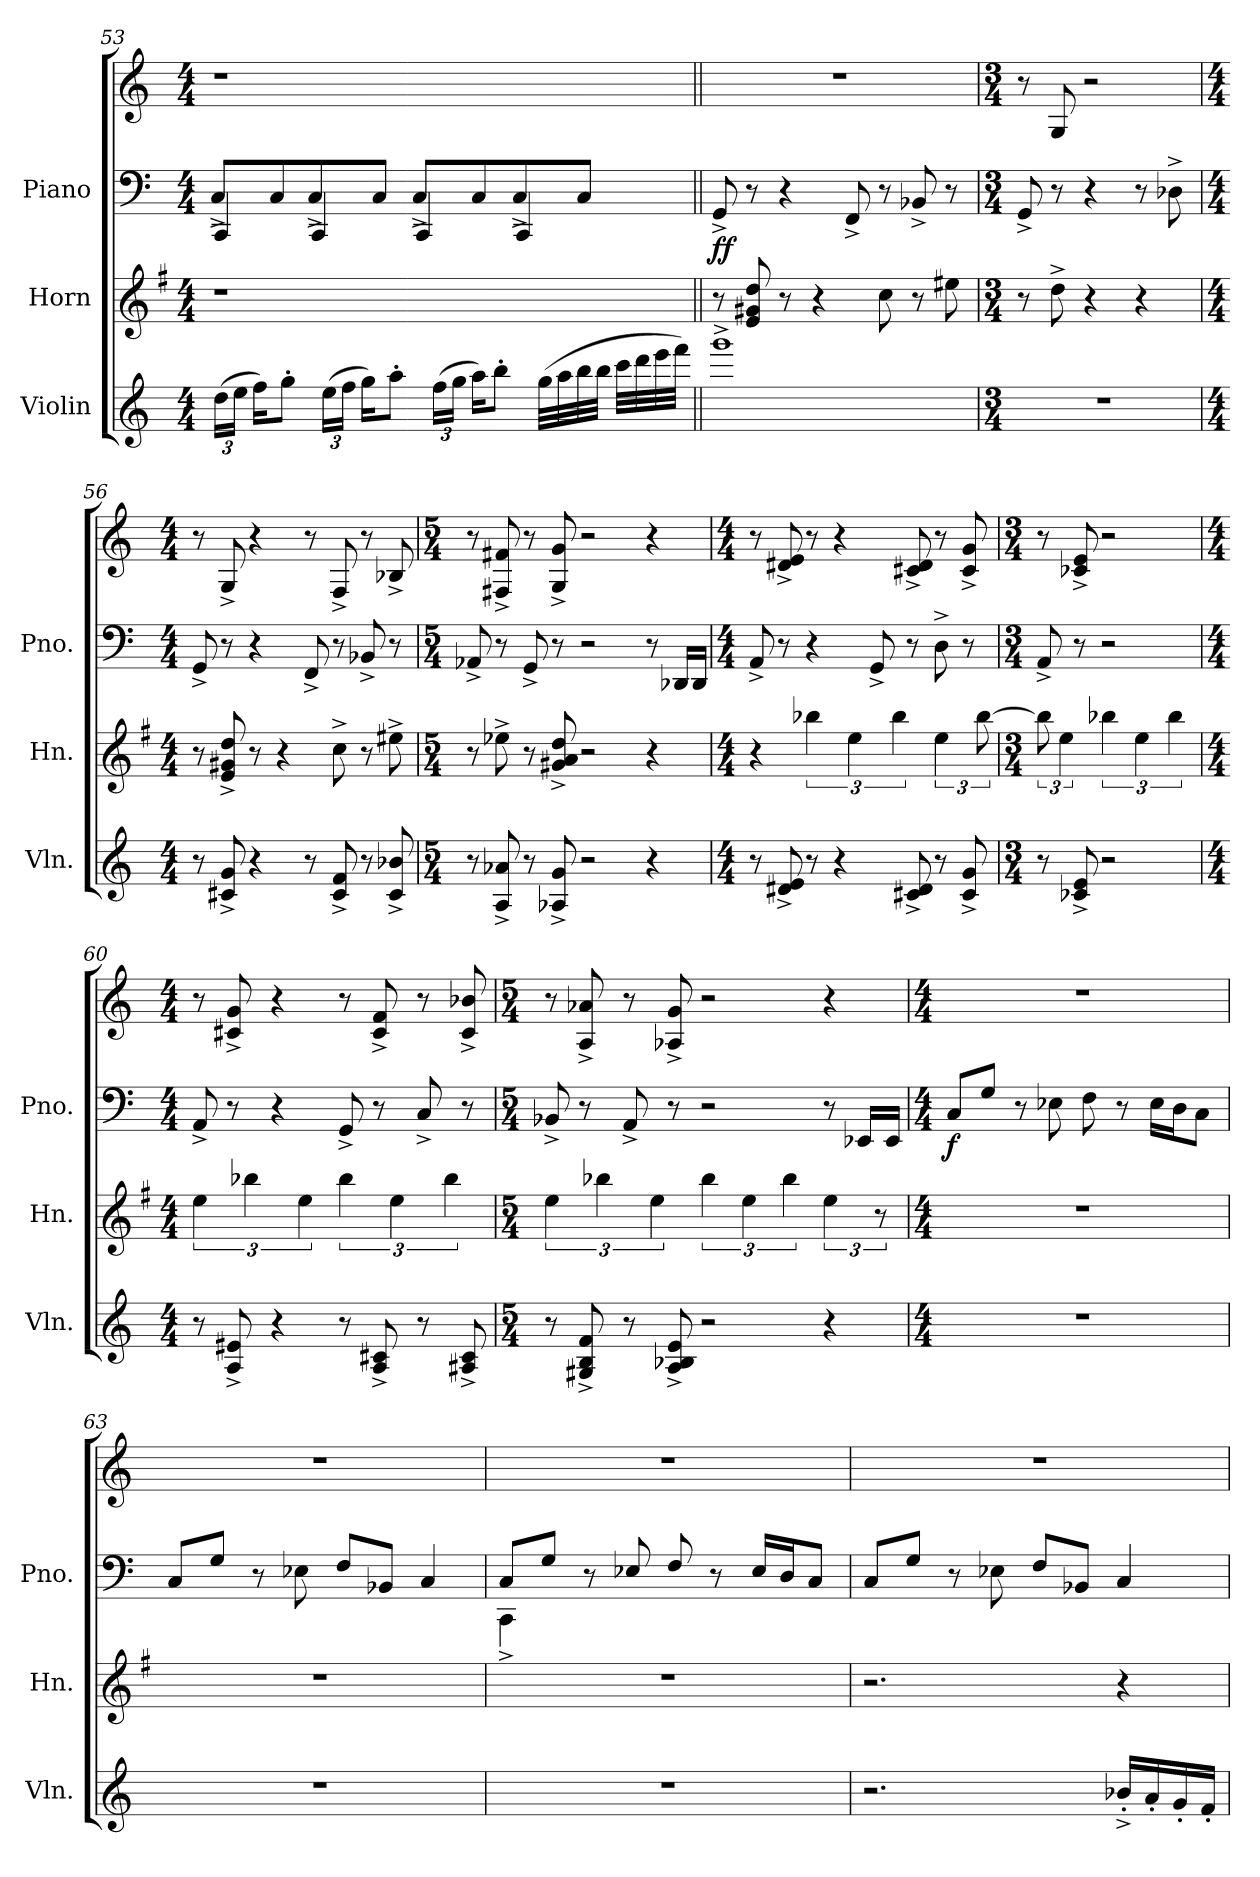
**kern	**kern	**kern	**kern	**dynam
*part3	*part2	*part1	*part1	*part1
*staff4	*staff3	*staff2	*staff1	*staff1/2
*I"Violin	*I"Horn	*I"Piano	*	*
*I'Vln.	*I'Hn.	*I'Pno.	*	*
*clefG2	*clefG2	*clefF4	*clefG2	*
*	*ITrd4c7	*	*	*
*k[]	*k[]	*k[]	*k[]	*
*C:	*C:	*C:	*C:	*
*M4/4	*M4/4	*M4/4	*M4/4	*
*Xbrackettup	*	*	*	*
=53	=53	=53	=53	=53
*	*	*^	*	*
(24dd\LL	1r	4CC/	8C^/L	1r	.
24ee\JJ	.	.	.	.	.
16ff\KL)	.	.	.	.	.
.	.	.	8C/	.	.
8gg'\J	.	.	.	.	.
.	.	4CC/	8C^/	.	.
(24ee\LL	.	.	.	.	.
24ff\JJ	.	.	.	.	.
16gg\KL)	.	.	.	.	.
.	.	.	8C/J	.	.
8aa'\J	.	.	.	.	.
.	.	4CC/	8C^/L	.	.
(24ff\LL	.	.	.	.	.
24gg\JJ	.	.	.	.	.
16aa\KL)	.	.	8C/	.	.
8bb'\J	.	.	.	.	.
.	.	4CC/	8C^/	.	.
(32gg\LLL	.	.	.	.	.
32aa\	.	.	.	.	.
32bb\	.	.	8C/J	.	.
32bb\JJJ	.	.	.	.	.
32ccc\LLL	.	.	.	.	.
32ddd\	.	.	.	.	.
32eee\	16ryy	16ryy	16ryy	16ryy	.
32fff\JJJ)	.	.	.	.	.
*	*	*v	*v	*	*
=54||	=54||	=54||	=54||	=54||
!	!	!	!	!LO:DY:b=2
1ggg^	8r	8GG^/	1r	ff
.	8A/ 8c#X/ 8g/	8r	.	.
.	8r	4r	.	.
.	4r	.	.	.
.	.	8FF^/	.	.
.	8f\	8r	.	.
.	8r	8BB-X^/	.	.
.	8a#X\	8r	.	.
!!LO:PB:g=z
=55	=55	=55	=55	=55
*M3/4	*M3/4	*M3/4	*M3/4	*
2.r	8r	8GG^/	8r	.
.	8g^\	8r	8G/	.
.	4r	4r	2r	.
.	4r	8r	.	.
.	.	8D-X^\	.	.
=56	=56	=56	=56	=56
*M4/4	*M4/4	*M4/4	*M4/4	*
8r	8r	8GG^/	8r	.
8c#X/^ 8g/^	8A/^ 8c#X/^ 8g/^	8r	8G^/	.
4r	8r	4r	4r	.
.	4r	.	.	.
8r	.	8FF^/	8r	.
8c#/^ 8f/^	8f^\	8r	8F^/	.
8r	8r	8BB-X^/	8r	.
8c#/^ 8b-X/^	8a#X^\	8r	8B-X^/	.
=57	=57	=57	=57	=57
*M5/4	*M5/4	*M5/4	*M5/4	*
8r	8r	8AA-X^/	8r	.
8A/^ 8a-X/^	8a-X^\	8r	8F#X/^ 8f#X/^	.
8r	8r	8GG^/	8r	.
8A-X/^ 8g/^	8c#X/^ 8d/^ 8g/^	8r	8G/^ 8g/^	.
2r	2r	2r	2r	.
4r	4r	8r	4r	.
.	.	16DD-X/LL	.	.
.	.	16DD-/JJ	.	.
=58	=58	=58	=58	=58
*M4/4	*M4/4	*M4/4	*M4/4	*
8r	4r	8AA^/	8r	.
8d#X/^ 8e/^	.	8r	8d#X/^ 8e/^	.
8r	6ee-X\	4r	8r	.
4r	.	.	4r	.
.	6a\	.	.	.
.	.	8GG^/	.	.
.	6ee-\	.	.	.
8c#X/^ 8d#/^	.	8r	8c#X/^ 8d#/^	.
8r	6a\	8D^\	8r	.
8c#/^ 8g/^	.	8r	8c#/^ 8g/^	.
.	[12ee-\	.	.	.
!!LO:LB:g=z
=59	=59	=59	=59	=59
*M3/4	*M3/4	*M3/4	*M3/4	*
8r	12ee-\]	8AA^/	8r	.
.	6a\	.	.	.
8c-X/^ 8e/^	.	8r	8c-X/^ 8e/^	.
2r	6ee-X\	2r	2r	.
.	6a\	.	.	.
.	6ee-\	.	.	.
=60	=60	=60	=60	=60
*M4/4	*M4/4	*M4/4	*M4/4	*
8r	6a\	8AA^/	8r	.
8A/^ 8e#X/^	.	8r	8c#X/^ 8g/^	.
.	6ee-X\	.	.	.
4r	.	4r	4r	.
.	6a\	.	.	.
8r	6ee-\	8GG^/	8r	.
8A/^ 8c#X/^	.	8r	8c#/^ 8f/^	.
.	6a\	.	.	.
8r	.	8C^/	8r	.
.	6ee-\	.	.	.
8A#X/^ 8c#/^	.	8r	8c#/^ 8b-X/^	.
=61	=61	=61	=61	=61
*M5/4	*M5/4	*M5/4	*M5/4	*
8r	6a\	8BB-X^/	8r	.
8G#X/^ 8B/^ 8f/^	.	8r	8A/^ 8a-X/^	.
.	6ee-X\	.	.	.
8r	.	8AA^/	8r	.
.	6a\	.	.	.
8A/^ 8B-X/^ 8e/^	.	8r	8A-X/^ 8g/^	.
2r	6ee-\	2r	2r	.
.	6a\	.	.	.
.	6ee-\	.	.	.
4r	6a\	8r	4r	.
.	.	16EE-X/LL	.	.
.	12r	.	.	.
.	.	16EE-/JJ	.	.
=62	=62	=62	=62	=62
*M4/4	*M4/4	*M4/4	*M4/4	*
!	!	!	!	!LO:DY:b=2
1r	1r	8C/L	1r	f
.	.	8G/J	.	.
.	.	8r	.	.
.	.	8E-X\	.	.
.	.	8F\	.	.
.	.	8r	.	.
.	.	16E-\LL	.	.
.	.	16D\J	.	.
.	.	8C\J	.	.
!!LO:LB:g=z
=63	=63	=63	=63	=63
1r	1r	8C/L	1r	.
.	.	8G/J	.	.
.	.	8r	.	.
.	.	8E-X\	.	.
.	.	8F/L	.	.
.	.	8BB-X/J	.	.
.	.	4C/	.	.
=64	=64	=64	=64	=64
*	*	*^	*	*
1r	1r	8C/L	4CC^\	1r	.
.	.	8G/J	.	.	.
.	.	8r	2.ryy	.	.
.	.	8E-X/	.	.	.
.	.	8F/	.	.	.
.	.	8r	.	.	.
.	.	16E-/LL	.	.	.
.	.	16D/J	.	.	.
.	.	8C/J	.	.	.
*	*	*v	*v	*	*
=65	=65	=65	=65	=65
2.r	2.r	8C/L	1r	.
.	.	8G/J	.	.
.	.	8r	.	.
.	.	8E-X\	.	.
.	.	8F/L	.	.
.	.	8BB-X/J	.	.
16b-X^'/LL	4r	4C/	.	.
16a'/	.	.	.	.
16g'/	.	.	.	.
16f'/JJ	.	.	.	.
=	=	=	=	=
*-	*-	*-	*-	*-
